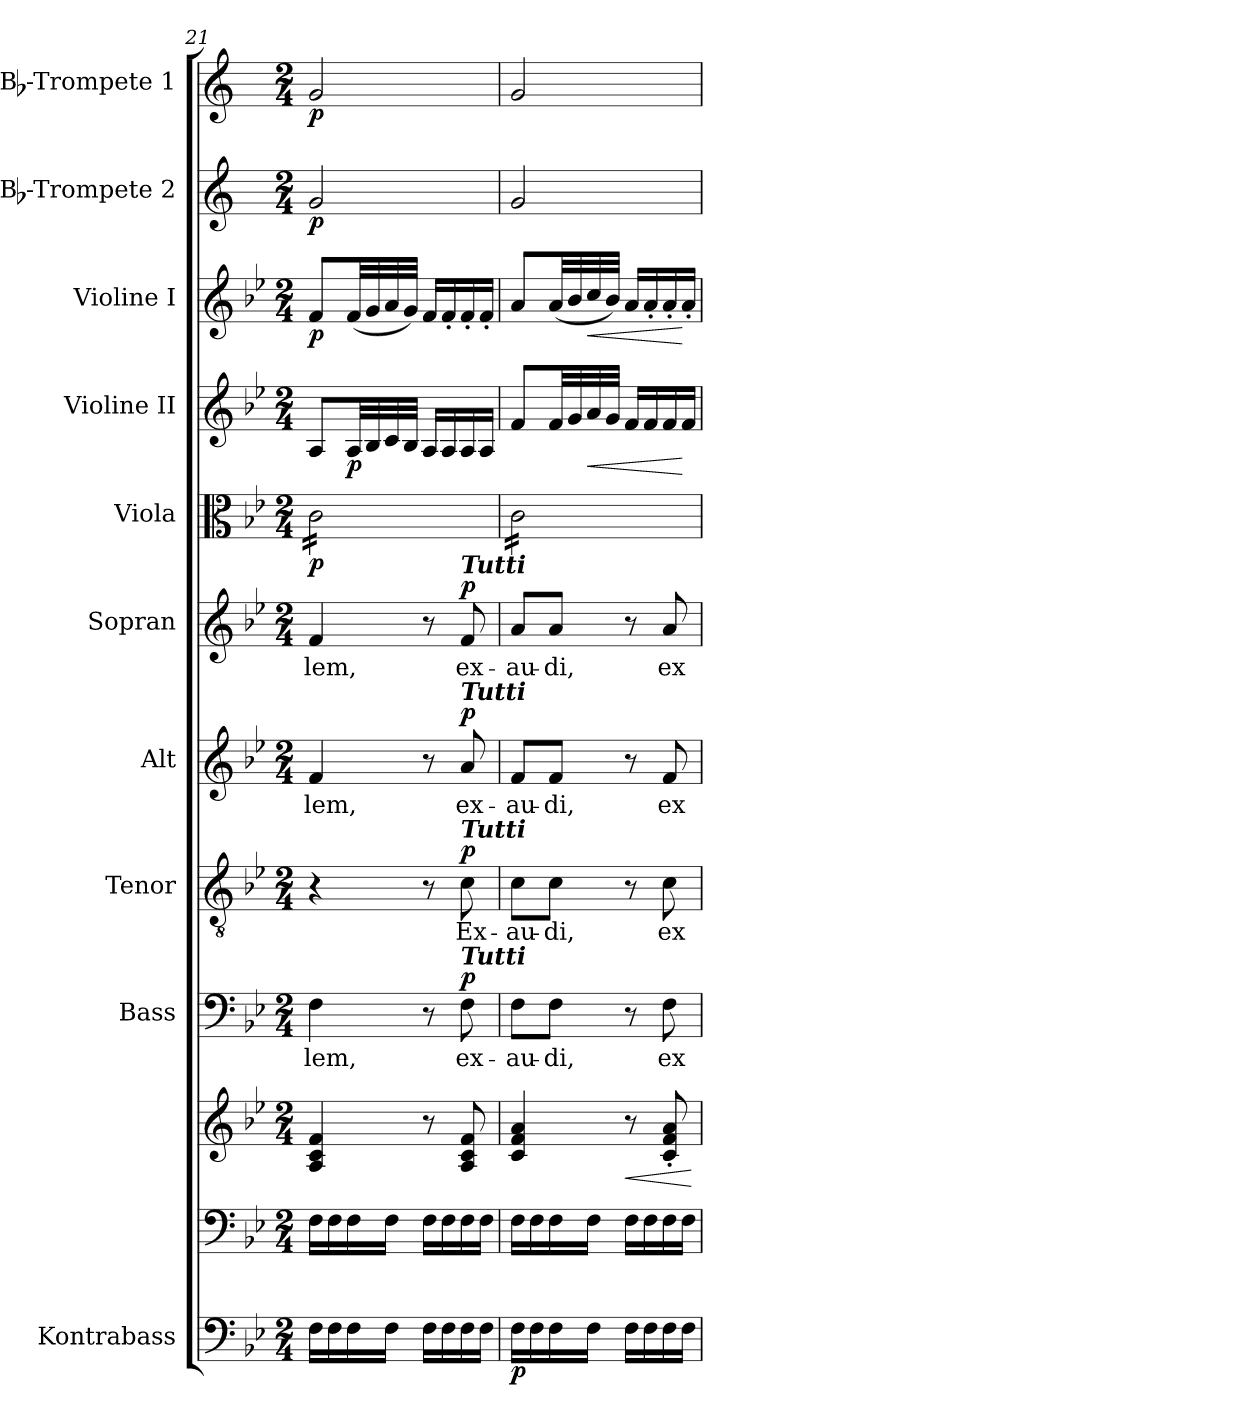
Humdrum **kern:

**kern	**dynam	**kern	**kern	**dynam	**kern	**text	**dynam	**kern	**text	**dynam	**kern	**text	**dynam	**kern	**text	**dynam	**kern	**dynam	**kern	**dynam	**kern	**dynam	**kern	**dynam	**kern	**dynam
*part11	*part11	*part10	*part10	*part10	*part9	*part9	*part9	*part8	*part8	*part8	*part7	*part7	*part7	*part6	*part6	*part6	*part5	*part5	*part4	*part4	*part3	*part3	*part2	*part2	*part1	*part1
*staff12	*staff12	*staff11	*staff10	*staff10/11	*staff9	*staff9	*staff9	*staff8	*staff8	*staff8	*staff7	*staff7	*staff7	*staff6	*staff6	*staff6	*staff5	*staff5	*staff4	*staff4	*staff3	*staff3	*staff2	*staff2	*staff1	*staff1
*I"Kontrabass	*	*	*	*	*I"Bass	*	*	*I"Tenor	*	*	*I"Alt	*	*	*I"Sopran	*	*	*I"Viola	*	*I"Violine II	*	*I"Violine I	*	*I"Bb-Trompete 2	*	*I"Bb-Trompete 1	*
*I'Kb.	*	*	*	*	*I'B.	*	*	*I'T.	*	*	*I'A.	*	*	*I'S.	*	*	*I'Vla.	*	*I'Vl. II	*	*I'Vl. I	*	*I'Bb Trp. 2	*	*I'Bb Trp. 1	*
*clefF4	*	*clefF4	*clefG2	*	*clefF4	*	*	*clefGv2	*	*	*clefG2	*	*	*clefG2	*	*	*clefC3	*	*clefG2	*	*clefG2	*	*clefG2	*	*clefG2	*
*ITrd7c12	*	*	*	*	*	*	*	*	*	*	*	*	*	*	*	*	*	*	*	*	*	*	*ITrd1c2	*	*ITrd1c2	*
*k[b-e-]	*	*k[b-e-]	*k[b-e-]	*	*k[b-e-]	*	*	*k[b-e-]	*	*	*k[b-e-]	*	*	*k[b-e-]	*	*	*k[b-e-]	*	*k[b-e-]	*	*k[b-e-]	*	*k[b-e-]	*	*k[b-e-]	*
*B-:	*	*B-:	*B-:	*	*B-:	*	*	*B-:	*	*	*B-:	*	*	*B-:	*	*	*B-:	*	*B-:	*	*B-:	*	*B-:	*	*B-:	*
*M2/4	*	*M2/4	*M2/4	*	*M2/4	*	*	*M2/4	*	*	*M2/4	*	*	*M2/4	*	*	*M2/4	*	*M2/4	*	*M2/4	*	*M2/4	*	*M2/4	*
=21	=21	=21	=21	=21	=21	=21	=21	=21	=21	=21	=21	=21	=21	=21	=21	=21	=21	=21	=21	=21	=21	=21	=21	=21	=21	=21
!	!	!	!	!	!	!LO:LY:b	!	!	!	!	!	!LO:LY:b	!	!	!LO:LY:b	!	!	!LO:DY:b	!	!	!	!LO:DY:b	!	!LO:DY:b	!	!LO:DY:b
*	*	*	*	*	*	*	*	*	*	*	*	*	*	*	*	*	*tremolo	*	*	*	*	*	*	*	*	*
16FF\LL	.	16F\LL	4A/ 4c/ 4f/	.	4F\	-lem,	.	4r	.	.	4f/	-lem,	.	4f/	-lem,	.	16c\LL	p	8A/L	.	8f/L	p	2f/	p	2f/	p
16FF\	.	16F\	.	.	.	.	.	.	.	.	.	.	.	.	.	.	16c\	.	.	.	.	.	.	.	.	.
!	!	!	!	!	!	!	!	!	!	!	!	!	!	!	!	!	!	!	!	!LO:DY:b	!	!	!	!	!	!
16FF\	.	16F\	.	.	.	.	.	.	.	.	.	.	.	.	.	.	16c\	.	32A/LL	p	(<32f/LL	.	.	.	.	.
.	.	.	.	.	.	.	.	.	.	.	.	.	.	.	.	.	.	.	32B-/	.	32g/	.	.	.	.	.
16FF\JJ	.	16F\JJ	.	.	.	.	.	.	.	.	.	.	.	.	.	.	16c\	.	32c/	.	32a/	.	.	.	.	.
.	.	.	.	.	.	.	.	.	.	.	.	.	.	.	.	.	.	.	32B-/JJJ	.	32g/JJJ)	.	.	.	.	.
16FF\LL	.	16F\LL	8r	.	8r	.	.	8r	.	.	8r	.	.	8r	.	.	16c\	.	16A/LL	.	16f/LL	.	.	.	.	.
16FF\	.	16F\	.	.	.	.	.	.	.	.	.	.	.	.	.	.	16c\	.	16A/	.	16f'</	.	.	.	.	.
!	!	!	!	!	!	!	!	!	!	!	!	!	!	!LO:TX:a:Bi:t=Tutti	!	!	!	!	!	!	!	!	!	!	!	!
!	!	!	!	!	!	!	!	!	!	!	!LO:TX:a:Bi:t=Tutti	!	!	!	!	!	!	!	!	!	!	!	!	!	!	!
!	!	!	!	!	!	!	!	!LO:TX:a:Bi:t=Tutti	!	!	!	!	!	!	!	!	!	!	!	!	!	!	!	!	!	!
!	!	!	!	!	!LO:TX:a:Bi:t=Tutti	!	!	!	!	!	!	!	!	!	!	!	!	!	!	!	!	!	!	!	!	!
!	!	!	!	!	!	!LO:LY:b	!LO:DY:a	!	!LO:LY:b	!LO:DY:a	!	!LO:LY:b	!LO:DY:a	!	!LO:LY:b	!LO:DY:a	!	!	!	!	!	!	!	!	!	!
16FF\	.	16F\	8A/ 8c/ 8f/	.	8F\	ex-	p	8c\	Ex-	p	8a/	ex-	p	8f/	ex-	p	16c\	.	16A/	.	16f'</	.	.	.	.	.
16FF\JJ	.	16F\JJ	.	.	.	.	.	.	.	.	.	.	.	.	.	.	16c\JJ	.	16A/JJ	.	16f'</JJ	.	.	.	.	.
=22	=22	=22	=22	=22	=22	=22	=22	=22	=22	=22	=22	=22	=22	=22	=22	=22	=22	=22	=22	=22	=22	=22	=22	=22	=22	=22
!	!LO:DY:b	!	!	!	!	!LO:LY:b	!	!	!LO:LY:b	!	!	!LO:LY:b	!	!	!LO:LY:b	!	!	!	!	!	!	!	!	!	!	!
16FF\LL	p	16F\LL	4c/ 4f/ 4a/	.	8F\L	-au-	.	8c\L	-au-	.	8f/L	-au-	.	8a/L	-au-	.	16c\LL	.	8f/L	.	8a/L	.	2f/	.	2f/	.
16FF\	.	16F\	.	.	.	.	.	.	.	.	.	.	.	.	.	.	16c\	.	.	.	.	.	.	.	.	.
!	!	!	!	!	!	!LO:LY:b	!	!	!LO:LY:b	!	!	!LO:LY:b	!	!	!LO:LY:b	!	!	!	!	!	!	!	!	!	!	!
16FF\	.	16F\	.	.	8F\J	-di,	.	8c\J	-di,	.	8f/J	-di,	.	8a/J	-di,	.	16c\	.	32f/LL	.	(<32a/LL	.	.	.	.	.
.	.	.	.	.	.	.	.	.	.	.	.	.	.	.	.	.	.	.	32g/	.	32b-/	.	.	.	.	.
!	!	!	!	!	!	!	!	!	!	!	!	!	!	!	!	!	!	!	!	!LO:HP:b	!	!LO:HP:b	!	!	!	!
16FF\JJ	.	16F\JJ	.	.	.	.	.	.	.	.	.	.	.	.	.	.	16c\	.	32a/	<	32cc/	<	.	.	.	.
.	.	.	.	.	.	.	.	.	.	.	.	.	.	.	.	.	.	.	32g/JJJ	.	32b-/JJJ)	.	.	.	.	.
!	!	!	!	!LO:HP:b	!	!	!	!	!	!	!	!	!	!	!	!	!	!	!	!	!	!	!	!	!	!
16FF\LL	.	16F\LL	8r	<	8r	.	.	8r	.	.	8r	.	.	8r	.	.	16c\	.	16f/LL	.	16a/LL	.	.	.	.	.
16FF\	.	16F\	.	.	.	.	.	.	.	.	.	.	.	.	.	.	16c\	.	16f/	.	16a'</	.	.	.	.	.
!	!	!	!	!	!	!LO:LY:b	!	!	!LO:LY:b	!	!	!LO:LY:b	!	!	!LO:LY:b	!	!	!	!	!	!	!	!	!	!	!
16FF\	.	16F\	8c/'< 8f/'< 8a/'<	.	8F\	ex-	.	8c\	ex-	.	8f/	ex-	.	8a/	ex-	.	16c\	.	16f/	.	16a'</	.	.	.	.	.
16FF\JJ	.	16F\JJ	.	.	.	.	.	.	.	.	.	.	.	.	.	.	16c\JJ	.	16f/JJ	[	16a'</JJ	[	.	.	.	.
*	*	*	*	*	*	*	*	*	*	*	*	*	*	*	*	*	*Xtremolo	*	*	*	*	*	*	*	*	*
.	.	.	.	[	.	.	.	.	.	.	.	.	.	.	.	.	.	.	.	.	.	.	.	.	.	.
=	=	=	=	=	=	=	=	=	=	=	=	=	=	=	=	=	=	=	=	=	=	=	=	=	=	=
*-	*-	*-	*-	*-	*-	*-	*-	*-	*-	*-	*-	*-	*-	*-	*-	*-	*-	*-	*-	*-	*-	*-	*-	*-	*-	*-
